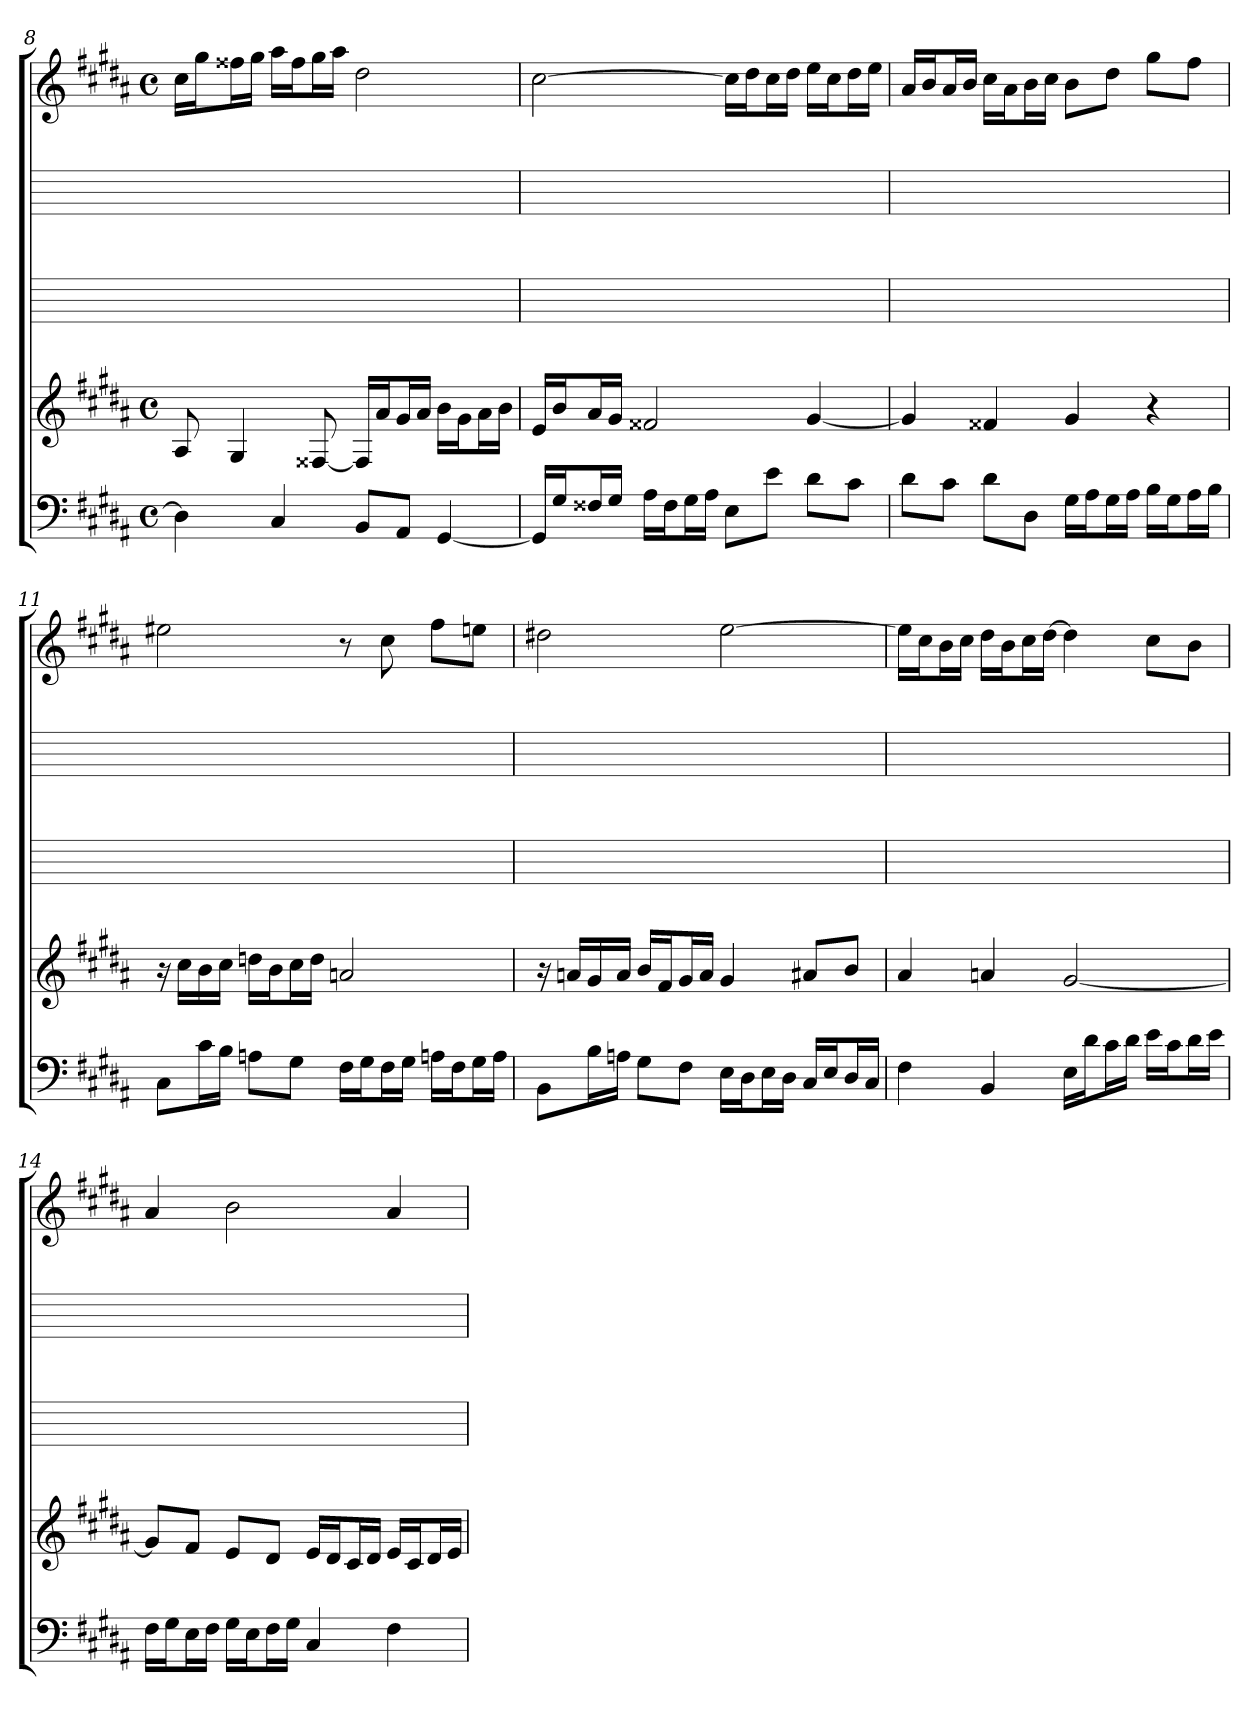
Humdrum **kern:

**kern	**kern	**kern	**kern	**kern
*part5	*part4	*part3	*part2	*part1
*staff5	*staff4	*staff3	*staff2	*staff1
*clefF4	*clefG2	*	*	*clefG2
*k[f#c#g#d#a#]	*k[f#c#g#d#a#]	*	*	*k[f#c#g#d#a#]
*B:	*B:	*	*	*B:
*M4/4	*M4/4	*	*	*M4/4
*met(c)	*met(c)	*	*	*met(c)
=8	=8	=8	=8	=8
4D#]	8A#	1ryy	1ryy	16cc#\LL
.	.	.	.	16gg#\J
.	4G#	.	.	16ff##X\L
.	.	.	.	16gg#\JJ
4C#	.	.	.	16aa#\LL
.	.	.	.	16ff##\J
.	[8F##X	.	.	16gg#\L
.	.	.	.	16aa#\JJ
8BB/L	16F##/LL]	.	.	2dd#
.	16a#/J	.	.	.
8AA#/J	16g#/L	.	.	.
.	16a#/JJ	.	.	.
[4GG#	16b\LL	.	.	.
.	16g#\J	.	.	.
.	16a#\L	.	.	.
.	16b\JJ	.	.	.
=9	=9	=9	=9	=9
16GG#/LL]	16e/LL	1ryy	1ryy	[2cc#
16G#/J	16b/J	.	.	.
16F##X/L	16a#/L	.	.	.
16G#/JJ	16g#/JJ	.	.	.
16A#\LL	2f##X	.	.	.
16F##\J	.	.	.	.
16G#\L	.	.	.	.
16A#\JJ	.	.	.	.
8E\L	.	.	.	16cc#\LL]
.	.	.	.	16dd#\J
8e\J	.	.	.	16cc#\L
.	.	.	.	16dd#\JJ
8d#\L	[4g#	.	.	16ee\LL
.	.	.	.	16cc#\J
8c#\J	.	.	.	16dd#\L
.	.	.	.	16ee\JJ
=10	=10	=10	=10	=10
8d#\L	4g#]	1ryy	1ryy	16a#/LL
.	.	.	.	16b/J
8c#\J	.	.	.	16a#/L
.	.	.	.	16b/JJ
8d#\L	4f##X	.	.	16cc#\LL
.	.	.	.	16a#\J
8D#\J	.	.	.	16b\L
.	.	.	.	16cc#\JJ
16G#\LL	4g#	.	.	8b\L
16A#\J	.	.	.	.
16G#\L	.	.	.	8dd#\J
16A#\JJ	.	.	.	.
16B\LL	4r	.	.	8gg#\L
16G#\J	.	.	.	.
16A#\L	.	.	.	8ff#\J
16B\JJ	.	.	.	.
=11	=11	=11	=11	=11
8C#\L	16r	1ryy	1ryy	2ee#X
.	16cc#\LL	.	.	.
16c#\L	16b\	.	.	.
16B\JJ	16cc#\JJ	.	.	.
8An\L	16ddn\LL	.	.	.
.	16b\J	.	.	.
8G#\J	16cc#\L	.	.	.
.	16dd\JJ	.	.	.
16F#\LL	2an	.	.	8r
16G#\J	.	.	.	.
16F#\L	.	.	.	8cc#
16G#\JJ	.	.	.	.
16An\LL	.	.	.	8ff#\L
16F#\J	.	.	.	.
16G#\L	.	.	.	8een\J
16A\JJ	.	.	.	.
=12	=12	=12	=12	=12
8BB\L	16r	1ryy	1ryy	2dd#X
.	16an/LL	.	.	.
16B\L	16g#/	.	.	.
16An\JJ	16a/JJ	.	.	.
8G#\L	16b/LL	.	.	.
.	16f#/J	.	.	.
8F#\J	16g#/L	.	.	.
.	16a/JJ	.	.	.
16E\LL	4g#	.	.	[2ee
16D#\J	.	.	.	.
16E\L	.	.	.	.
16D#\JJ	.	.	.	.
16C#/LL	8a#X/L	.	.	.
16E/J	.	.	.	.
16D#/L	8b/J	.	.	.
16C#/JJ	.	.	.	.
=13	=13	=13	=13	=13
4F#	4a#	1ryy	1ryy	16ee\LL]
.	.	.	.	16cc#\J
.	.	.	.	16b\L
.	.	.	.	16cc#\JJ
4BB	4an	.	.	16dd#\LL
.	.	.	.	16b\J
.	.	.	.	16cc#\L
.	.	.	.	[16dd#\JJ
16E\LL	[2g#	.	.	4dd#]
16d#\J	.	.	.	.
16c#\L	.	.	.	.
16d#\JJ	.	.	.	.
16e\LL	.	.	.	8cc#\L
16c#\J	.	.	.	.
16d#\L	.	.	.	8b\J
16e\JJ	.	.	.	.
=14	=14	=14	=14	=14
16F#\LL	8g#/L]	1ryy	1ryy	4a#
16G#\J	.	.	.	.
16E\L	8f#/J	.	.	.
16F#\JJ	.	.	.	.
16G#\LL	8e/L	.	.	2b
16E\J	.	.	.	.
16F#\L	8d#/J	.	.	.
16G#\JJ	.	.	.	.
4C#	16e/LL	.	.	.
.	16d#/J	.	.	.
.	16c#/L	.	.	.
.	16d#/JJ	.	.	.
4F#	16e/LL	.	.	4a#
.	16c#/J	.	.	.
.	16d#/L	.	.	.
.	16e/JJ	.	.	.
=	=	=	=	=
*-	*-	*-	*-	*-
